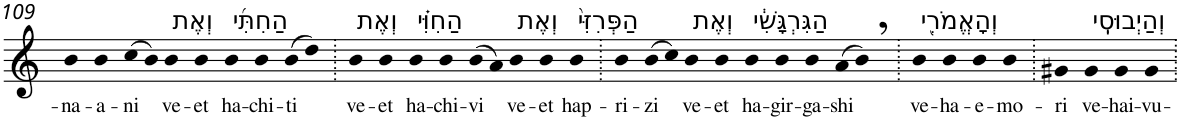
**kern	**text
*part1	*part1
*staff1	*staff1
*I"Piano	*
*I'Pno	*
!!LO:PB:g=z
*clefG2	*
*k[]	*
=109	=109
!	!LO:LY:b
4b	-na-
!	!LO:LY:b
4b	-a-
!	!LO:LY:b
(>8cc	-ni
8b)	.
!LO:TX:a:t=וְאֶת	!
!	!LO:LY:b
4b	ve-
!	!LO:LY:b
4b	-et
!LO:TX:a:t=הַחִתִּ֜י	!
!	!LO:LY:b
4b	ha-
!	!LO:LY:b
4b	-chi-
!	!LO:LY:b
(>8b	-ti
8dd)	.
=110.	=110.
!LO:TX:a:t=וְאֶת	!
!	!LO:LY:b
4b	ve-
!	!LO:LY:b
4b	-et
!LO:TX:a:t=הַחִוִּ֗י	!
!	!LO:LY:b
4b	ha-
!	!LO:LY:b
4b	-chi-
!	!LO:LY:b
(>8b	-vi
8a)	.
!LO:TX:a:t=וְאֶת	!
!	!LO:LY:b
4b	ve-
!	!LO:LY:b
4b	-et
!LO:TX:a:t=הַפְּרִזִּי֙	!
!	!LO:LY:b
4b	hap-
=111.	=111.
!	!LO:LY:b
4b	-ri-
!	!LO:LY:b
(>8b	-zi
8cc)	.
!LO:TX:a:t=וְאֶת	!
!	!LO:LY:b
4b	ve-
!	!LO:LY:b
4b	-et
!LO:TX:a:t=הַגִּרְגָּשִׁ֔י	!
!	!LO:LY:b
4b	ha-
!	!LO:LY:b
4b	-gir-
!	!LO:LY:b
4b	-ga-
!	!LO:LY:b
(>8a	-shi
8b,)	.
=112.	=112.
!LO:TX:a:t=וְהָאֱמֹרִ֖י	!
!	!LO:LY:b
4b	ve-
!	!LO:LY:b
4b	-ha-
!	!LO:LY:b
4b	-e-
!	!LO:LY:b
4b	-mo-
=113.	=113.
!	!LO:LY:b
4g#X	-ri
!LO:TX:a:t=וְהַיְבוּסִֽי	!
!	!LO:LY:b
4g#	ve-
!	!LO:LY:b
4g#	-hai-
!	!LO:LY:b
4g#	-vu-
=.	=.
*-	*-
